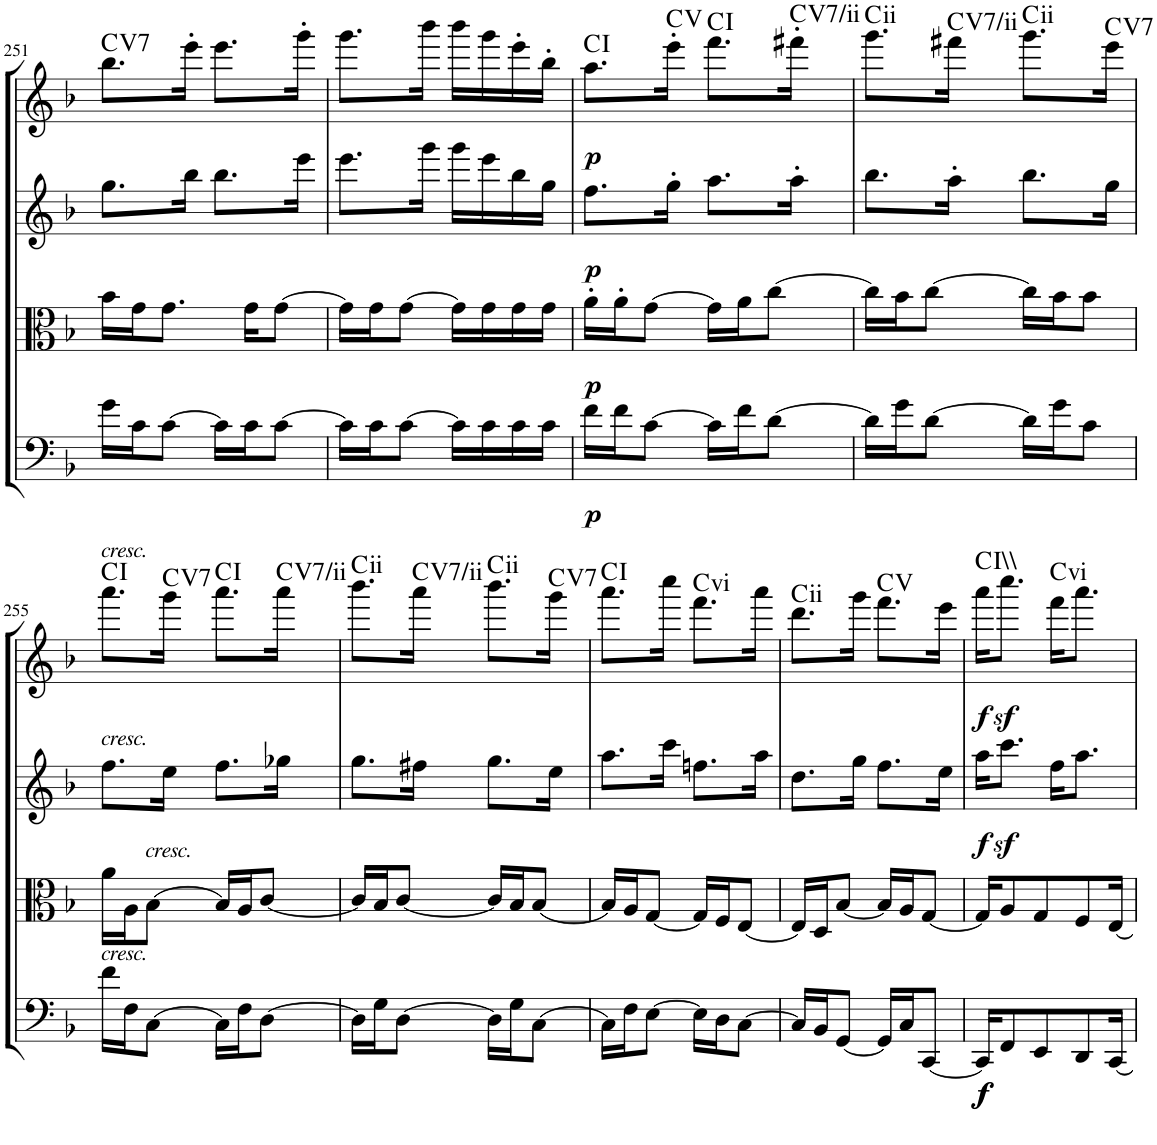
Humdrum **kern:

**kern	**dynam	**kern	**dynam	**kern	**dynam	**kern	**dynam	**harte
*part4	*part4	*part3	*part3	*part2	*part2	*part1	*part1	*part1
*staff4	*staff4	*staff3	*staff3	*staff2	*staff2	*staff1	*staff1	*
*I"Cello	*	*I"Viola	*	*I"2nd Violin	*	*I"1st Violin	*	*
*	*	*I'Vla	*	*I'Vln	*	*I'Vln	*	*
!!LO:PB:g=z
*clefF4	*	*clefC3	*	*clefG2	*	*clefG2	*	*
*k[b-]	*	*k[b-]	*	*k[b-]	*	*k[b-]	*	*
*F:	*	*F:	*	*F:	*	*F:	*	*
*M2/4	*	*M2/4	*	*M2/4	*	*M2/4	*	*
=251	=251	=251	=251	=251	=251	=251	=251	=251
!	!	!	!	!	!	!	!	!LO:H:kt=7
16g\LL	.	16b-\LL	.	8.gg\L	.	8.bb-\L	.	C:7
16c\J	.	16g\J	.	.	.	.	.	.
[8c\J	.	8.g\J	.	.	.	.	.	.
.	.	.	.	16bb-\Jk	.	16eee'\Jk	.	.
16c\LL]	.	.	.	8.bb-\L	.	8.eee\L	.	.
16c\J	.	16g\KL	.	.	.	.	.	.
[8c\J	.	[8g\J	.	.	.	.	.	.
.	.	.	.	16eee\Jk	.	16ggg'\Jk	.	.
=252	=252	=252	=252	=252	=252	=252	=252	=252
16c\LL]	.	16g\LL]	.	8.eee\L	.	8.ggg\L	.	.
16c\J	.	16g\J	.	.	.	.	.	.
[8c\J	.	[8g\J	.	.	.	.	.	.
.	.	.	.	16ggg\Jk	.	16bbb-\Jk	.	.
16c\LL]	.	16g\LL]	.	16ggg\LL	.	16bbb-\LL	.	.
16c\	.	16g\	.	16eee\	.	16ggg\	.	.
16c\	.	16g\	.	16bb-\	.	16eee'\	.	.
16c\JJ	.	16g\JJ	.	16gg\JJ	.	16bb-'\JJ	.	.
=253	=253	=253	=253	=253	=253	=253	=253	=253
!	!LO:DY:b	!	!LO:DY:b	!	!LO:DY:b	!	!LO:DY:b	!
16f\LL	p	16a'\LL	p	8.ff\L	p	8.aa\L	p	C:maj
16f\J	.	16a'\J	.	.	.	.	.	.
[8c\J	.	[8g\J	.	.	.	.	.	.
.	.	.	.	16gg'\Jk	.	16eee'\Jk	.	C:maj
16c\LL]	.	16g\LL]	.	8.aa\L	.	8.fff\L	.	C:maj
16f\J	.	16a\J	.	.	.	.	.	.
[8d\J	.	[8cc\J	.	.	.	.	.	.
!	!	!	!	!	!	!	!	!LO:H:kt=7/
.	.	.	.	16aa'\Jk	.	16fff#X'\Jk	.	C:maj
=254	=254	=254	=254	=254	=254	=254	=254	=254
!	!	!	!	!	!	!	!	!LO:H:kt=ii
16d\LL]	.	16cc\LL]	.	8.bb-\L	.	8.ggg\L	.	.
16g\J	.	16b-\J	.	.	.	.	.	.
[8d\J	.	[8cc\J	.	.	.	.	.	.
!	!	!	!	!	!	!	!	!LO:H:kt=7/
.	.	.	.	16aa'\Jk	.	16fff#X\Jk	.	C:maj
!	!	!	!	!	!	!	!	!LO:H:kt=ii
16d\LL]	.	16cc\LL]	.	8.bb-\L	.	8.ggg\L	.	.
16g\J	.	16b-\J	.	.	.	.	.	.
8c\J	.	8b-\J	.	.	.	.	.	.
!	!	!	!	!	!	!	!	!LO:H:kt=7
.	.	.	.	16gg\Jk	.	16eee\Jk	.	C:7
!!LO:LB:g=z
=255	=255	=255	=255	=255	=255	=255	=255	=255
!	!	!	!	!	!	!LO:TX:a:i:t=cresc.	!	!
!	!	!	!	!LO:TX:a:i:t=cresc.	!	!	!	!
!LO:TX:a:i:t=cresc.	!	!	!	!	!	!	!	!
16f\LL	.	16a\LL	.	8.ff\L	.	8.aaa\L	.	C:maj
16F\J	.	16A\J	.	.	.	.	.	.
!	!	!LO:TX:a:i:t=cresc.	!	!	!	!	!	!
[8C\J	.	[8B-\J	.	.	.	.	.	.
!	!	!	!	!	!	!	!	!LO:H:kt=7
.	.	.	.	16ee\Jk	.	16ggg\Jk	.	C:7
16C\LL]	.	16B-/LL]	.	8.ff\L	.	8.aaa\L	.	C:maj
16F\J	.	16A/J	.	.	.	.	.	.
[8D\J	.	[8c/J	.	.	.	.	.	.
!	!	!	!	!	!	!	!	!LO:H:kt=7/
.	.	.	.	16gg-X\Jk	.	16aaa\Jk	.	C:maj
=256	=256	=256	=256	=256	=256	=256	=256	=256
!	!	!	!	!	!	!	!	!LO:H:kt=ii
16D\LL]	.	16c/LL]	.	8.gg\L	.	8.bbb-\L	.	.
16G\J	.	16B-/J	.	.	.	.	.	.
[8D\J	.	[8c/J	.	.	.	.	.	.
!	!	!	!	!	!	!	!	!LO:H:kt=7/
.	.	.	.	16ff#X\Jk	.	16aaa\Jk	.	C:maj
!	!	!	!	!	!	!	!	!LO:H:kt=ii
16D\LL]	.	16c/LL]	.	8.gg\L	.	8.bbb-\L	.	.
16G\J	.	16B-/J	.	.	.	.	.	.
[8C\J	.	[8B-/J	.	.	.	.	.	.
!	!	!	!	!	!	!	!	!LO:H:kt=7
.	.	.	.	16ee\Jk	.	16ggg\Jk	.	C:7
=257	=257	=257	=257	=257	=257	=257	=257	=257
16C\LL]	.	16B-/LL]	.	8.aa\L	.	8.aaa\L	.	C:maj
16F\J	.	16A/J	.	.	.	.	.	.
[8E\J	.	[8G/J	.	.	.	.	.	.
.	.	.	.	16ccc\Jk	.	16cccc\Jk	.	.
!	!	!	!	!	!	!	!	!LO:H:kt=vi
16E\LL]	.	16G/LL]	.	8.ffn\L	.	8.fff\L	.	.
16D\J	.	16F/J	.	.	.	.	.	.
[8C\J	.	[8E/J	.	.	.	.	.	.
.	.	.	.	16aa\Jk	.	16aaa\Jk	.	.
=258	=258	=258	=258	=258	=258	=258	=258	=258
!	!	!	!	!	!	!	!	!LO:H:kt=ii
16C/LL]	.	16E/LL]	.	8.dd\L	.	8.ddd\L	.	.
16BB-/J	.	16D/J	.	.	.	.	.	.
[8GG/J	.	[8B-/J	.	.	.	.	.	.
.	.	.	.	16gg\Jk	.	16ggg\Jk	.	.
16GG/LL]	.	16B-/LL]	.	8.ff\L	.	8.fff\L	.	C:maj
16C/J	.	16A/J	.	.	.	.	.	.
[8CC/J	.	[8G/J	.	.	.	.	.	.
.	.	.	.	16ee\Jk	.	16eee\Jk	.	.
=259	=259	=259	=259	=259	=259	=259	=259	=259
!	!LO:DY:b	!	!	!	!	!	!	!
!	!LO:DY:n=1:b	!	!	!	!LO:DY:b	!	!LO:DY:b	!
16CC/KL]	f f	16G/KL]	.	16aa\KL	f	16aaa\KL	f	C:maj
8FF/	.	8A/	.	8.cccz<\J	.	8.ccccz<\J	.	.
8EE/	.	8G/	.	.	.	.	.	.
!	!	!	!	!	!	!	!	!LO:H:kt=vi
.	.	.	.	16ff\KL	.	16fff\KL	.	.
8DD/	.	8F/	.	8.aa\J	.	8.aaa\J	.	.
[16CC/Jk	.	[16E/Jk	.	.	.	.	.	.
=	=	=	=	=	=	=	=	=
*-	*-	*-	*-	*-	*-	*-	*-	*-
